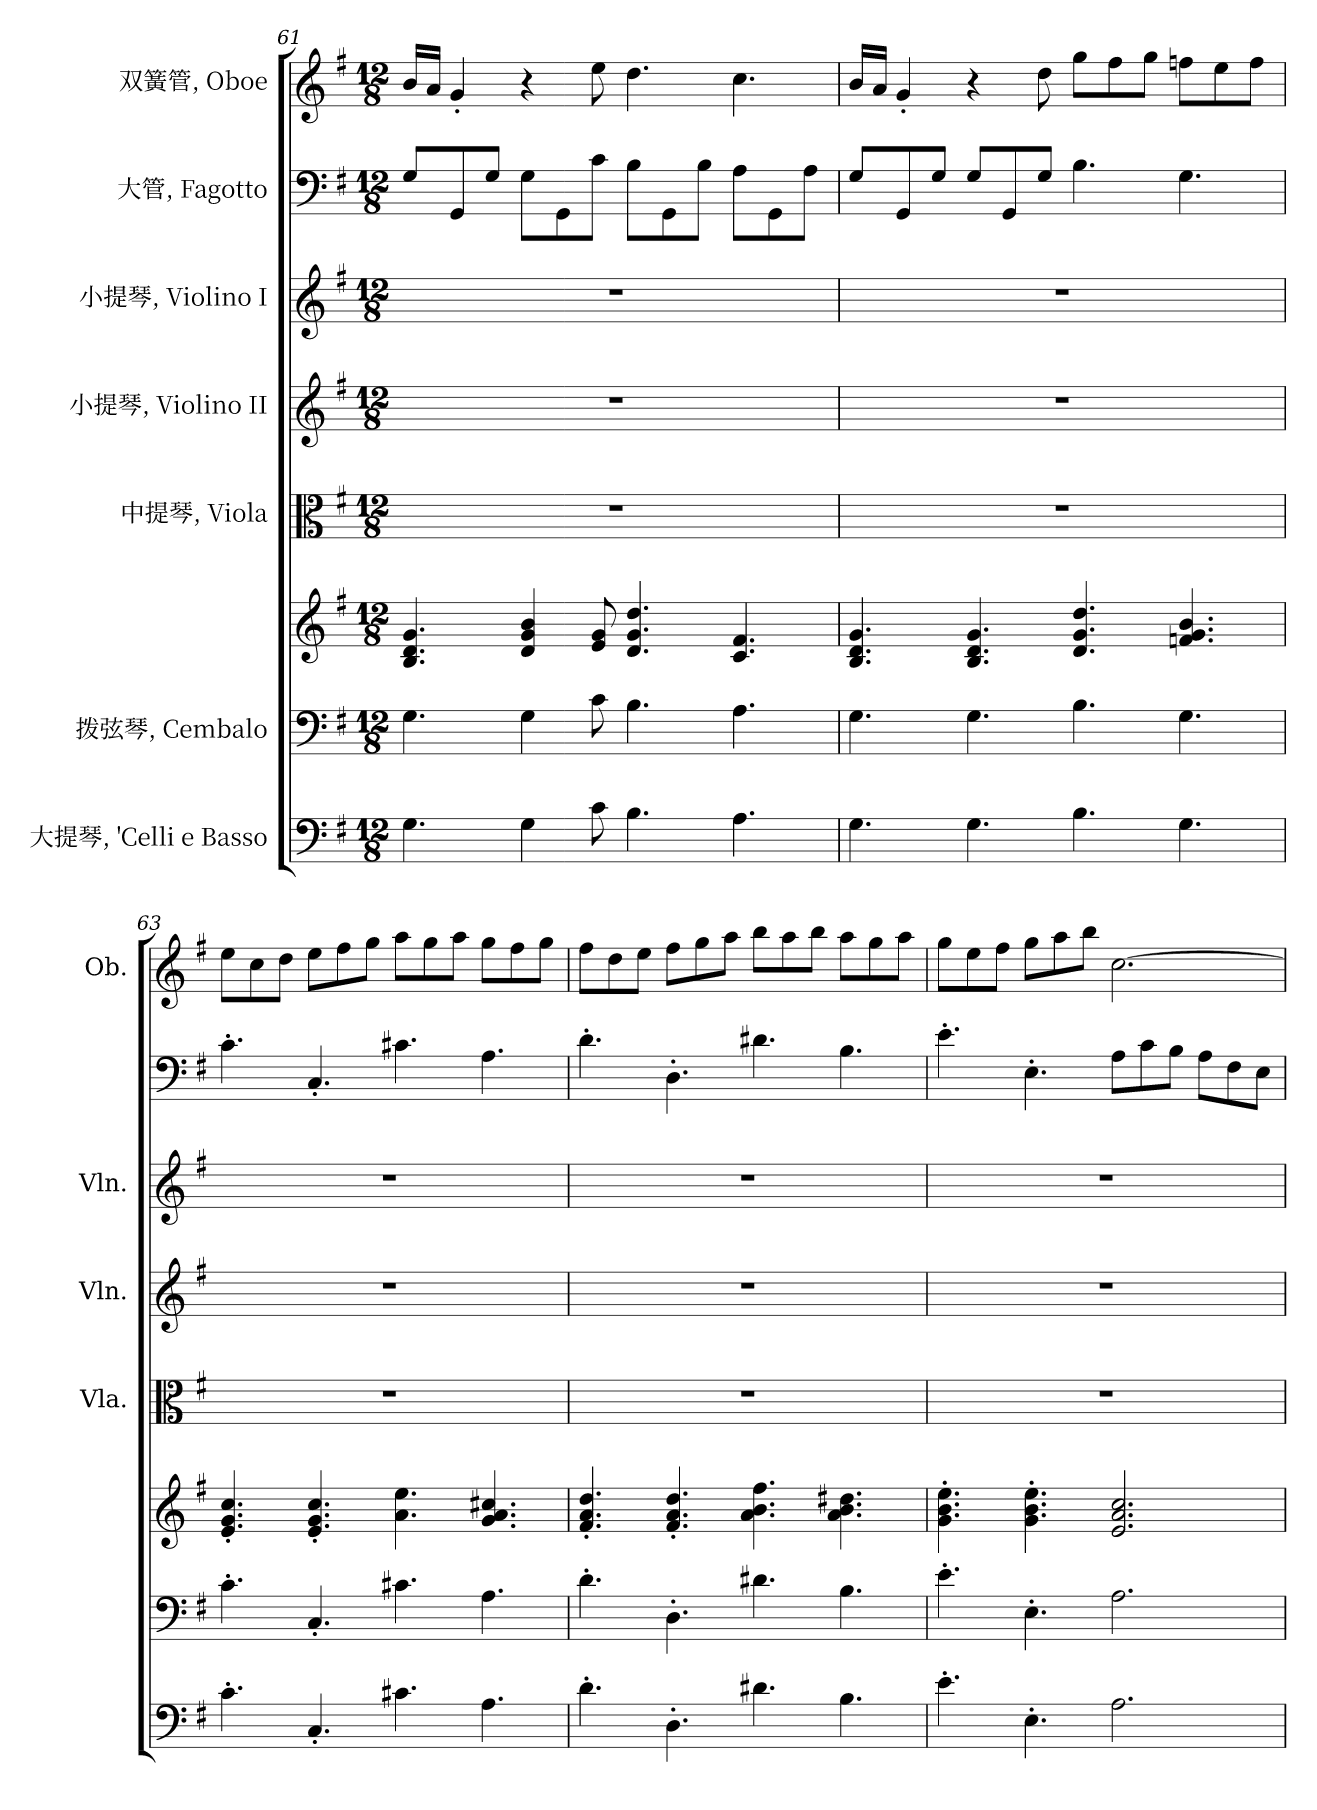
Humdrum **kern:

**kern	**kern	**kern	**kern	**kern	**kern	**kern	**kern
*part7	*part6	*part6	*part5	*part4	*part3	*part2	*part1
*staff8	*staff7	*staff6	*staff5	*staff4	*staff3	*staff2	*staff1
*I"大提琴, 'Celli e Basso	*I"拨弦琴, Cembalo	*	*I"中提琴, Viola	*I"小提琴, Violino II	*I"小提琴, Violino I	*I"大管, Fagotto	*I"双簧管, Oboe
*	*	*	*I'Vla.	*I'Vln.	*I'Vln.	*	*I'Ob.
!!LO:PB:g=z
*clefF4	*clefF4	*clefG2	*clefC3	*clefG2	*clefG2	*clefF4	*clefG2
*k[f#]	*k[f#]	*k[f#]	*k[f#]	*k[f#]	*k[f#]	*k[f#]	*k[f#]
*M12/8	*M12/8	*M12/8	*M12/8	*M12/8	*M12/8	*M12/8	*M12/8
=61	=61	=61	=61	=61	=61	=61	=61
4.G\	4.G\	4.B/ 4.d/ 4.g/	1.r	1.r	1.r	8G/L	16b/LL
.	.	.	.	.	.	.	16a/JJ
.	.	.	.	.	.	8GG/	4g'/
.	.	.	.	.	.	8G/J	.
4G\	4G\	4d/ 4g/ 4b/	.	.	.	8G\L	4r
.	.	.	.	.	.	8GG\	.
8c\	8c\	8e/ 8g/	.	.	.	8c\J	8ee\
4.B\	4.B\	4.d/ 4.g/ 4.dd/	.	.	.	8B\L	4.dd\
.	.	.	.	.	.	8GG\	.
.	.	.	.	.	.	8B\J	.
4.A\	4.A\	4.c/ 4.f#/	.	.	.	8A\L	4.cc\
.	.	.	.	.	.	8GG\	.
.	.	.	.	.	.	8A\J	.
=62	=62	=62	=62	=62	=62	=62	=62
4.G\	4.G\	4.B/ 4.d/ 4.g/	1.r	1.r	1.r	8G/L	16b/LL
.	.	.	.	.	.	.	16a/JJ
.	.	.	.	.	.	8GG/	4g'/
.	.	.	.	.	.	8G/J	.
4.G\	4.G\	4.B/ 4.d/ 4.g/	.	.	.	8G/L	4r
.	.	.	.	.	.	8GG/	.
.	.	.	.	.	.	8G/J	8dd\
4.B\	4.B\	4.d/ 4.g/ 4.dd/	.	.	.	4.B\	8gg\L
.	.	.	.	.	.	.	8ff#\
.	.	.	.	.	.	.	8gg\J
4.G\	4.G\	4.fn/ 4.g/ 4.b/	.	.	.	4.G\	8ffn\L
.	.	.	.	.	.	.	8ee\
.	.	.	.	.	.	.	8ff\J
=63	=63	=63	=63	=63	=63	=63	=63
4.c'\	4.c'\	4.e/' 4.g/' 4.cc/'	1.r	1.r	1.r	4.c'\	8ee\L
.	.	.	.	.	.	.	8cc\
.	.	.	.	.	.	.	8dd\J
4.C'/	4.C'/	4.e/' 4.g/' 4.cc/'	.	.	.	4.C'/	8ee\L
.	.	.	.	.	.	.	8ff#\
.	.	.	.	.	.	.	8gg\J
4.c#X\	4.c#X\	4.a\ 4.ee\	.	.	.	4.c#X\	8aa\L
.	.	.	.	.	.	.	8gg\
.	.	.	.	.	.	.	8aa\J
4.A\	4.A\	4.g/ 4.a/ 4.cc#X/	.	.	.	4.A\	8gg\L
.	.	.	.	.	.	.	8ff#\
.	.	.	.	.	.	.	8gg\J
!!LO:PB:g=z
=64	=64	=64	=64	=64	=64	=64	=64
4.d'\	4.d'\	4.f#/' 4.a/' 4.dd/'	1.r	1.r	1.r	4.d'\	8ff#\L
.	.	.	.	.	.	.	8dd\
.	.	.	.	.	.	.	8ee\J
4.D'\	4.D'\	4.f#/' 4.a/' 4.dd/'	.	.	.	4.D'\	8ff#\L
.	.	.	.	.	.	.	8gg\
.	.	.	.	.	.	.	8aa\J
4.d#X\	4.d#X\	4.a\ 4.b\ 4.ff#\	.	.	.	4.d#X\	8bb\L
.	.	.	.	.	.	.	8aa\
.	.	.	.	.	.	.	8bb\J
4.B\	4.B\	4.a\ 4.b\ 4.dd#X\	.	.	.	4.B\	8aa\L
.	.	.	.	.	.	.	8gg\
.	.	.	.	.	.	.	8aa\J
=65	=65	=65	=65	=65	=65	=65	=65
4.e'\	4.e'\	4.g\' 4.b\' 4.ee\'	1.r	1.r	1.r	4.e'\	8gg\L
.	.	.	.	.	.	.	8ee\
.	.	.	.	.	.	.	8ff#\J
4.E'\	4.E'\	4.g\' 4.b\' 4.ee\'	.	.	.	4.E'\	8gg\L
.	.	.	.	.	.	.	8aa\
.	.	.	.	.	.	.	8bb\J
2.A\	2.A\	2.e/ 2.a/ 2.cc/	.	.	.	8A\L	[2.cc\
.	.	.	.	.	.	8c\	.
.	.	.	.	.	.	8B\J	.
.	.	.	.	.	.	8A\L	.
.	.	.	.	.	.	8F#\	.
.	.	.	.	.	.	8E\J	.
=	=	=	=	=	=	=	=
*-	*-	*-	*-	*-	*-	*-	*-
